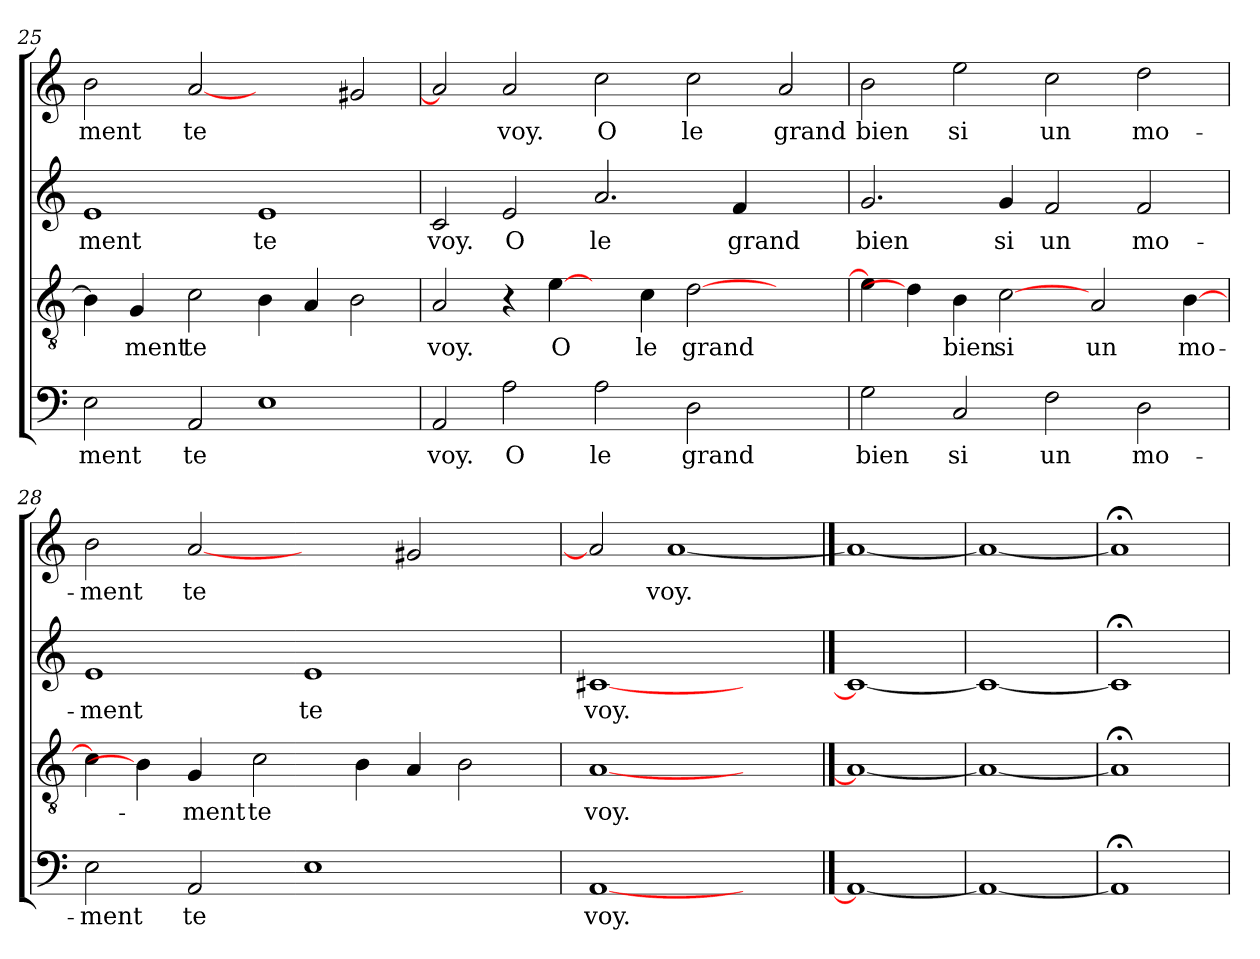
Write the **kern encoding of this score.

**kern	**text	**kern	**text	**kern	**text	**kern	**text
*part4	*part4	*part3	*part3	*part2	*part2	*part1	*part1
*staff4	*staff4	*staff3	*staff3	*staff2	*staff2	*staff1	*staff1
*clefF4	*	*clefGv2	*	*clefG2	*	*clefG2	*
*k[]	*	*k[]	*	*k[]	*	*k[]	*
=25	=25	=25	=25	=25	=25	=25	=25
2E	-ment	4B]	.	1e	-ment	2b	-ment
.	.	4G	-ment	.	.	.	.
2AA	te	2c	te	.	.	[2a	te
1E	.	4B	.	1e	te	2ryy	.
.	.	4A	.	.	.	.	.
.	.	2B	.	.	.	2g#X	.
!!LO:LB:g=z
=26	=26	=26	=26	=26	=26	=26	=26
2AA	voy.	2A	voy.	2c	voy.	2a]	.
2A	O	4r	.	2e	O	2a	voy.
.	.	[4e	O	.	.	.	.
2A	le	4ryy	.	2.a	le	2cc	O
.	.	4c	le	.	.	.	.
2D	grand	[2d	grand	.	.	2cc	le
.	.	.	.	4f	grand	.	.
2ryy	.	2ryy	.	2ryy	.	2a	grand
=27	=27	=27	=27	=27	=27	=27	=27
2G	bien	4e]	.	2.g	bien	2b	bien
.	.	4d]	.	.	.	.	.
2C	si	4B	bien	.	.	2ee	si
.	.	[2c	si	4g	si	.	.
2F	un	.	.	2f	un	2cc	un
.	.	2A	un	.	.	.	.
2D	mo-	.	.	2f	mo-	2dd	mo-
.	.	[4B	mo-	.	.	.	.
=28	=28	=28	=28	=28	=28	=28	=28
2E	-ment	4c]	.	1e	-ment	2b	-ment
.	.	4B]	.	.	.	.	.
2AA	te	4G	-ment	.	.	[2a	te
.	.	2c	te	.	.	.	.
1E	.	.	.	1e	te	2ryy	.
.	.	4B	.	.	.	.	.
.	.	4A	.	.	.	2g#X	.
.	.	2B	.	.	.	.	.
4ryy	.	.	.	4ryy	.	4ryy	.
=29	=29	=29	=29	=29	=29	=29	=29
[1AA	voy.	[1A	voy.	[1c#X	voy.	2a]	.
.	.	.	.	.	.	[1a	voy.
2ryy	.	2ryy	.	2ryy	.	.	.
==30	==30	==30	==30	==30	==30	==30	==30
1AA_	.	1A_	.	1c#_	.	1a_	.
=31	=31	=31	=31	=31	=31	=31	=31
1AA_	.	1A_	.	1c#_	.	1a_	.
=32	=32	=32	=32	=32	=32	=32	=32
1AA;<]	.	1A;<]	.	1c#;<]	.	1a;<]	.
=	=	=	=	=	=	=	=
*-	*-	*-	*-	*-	*-	*-	*-
